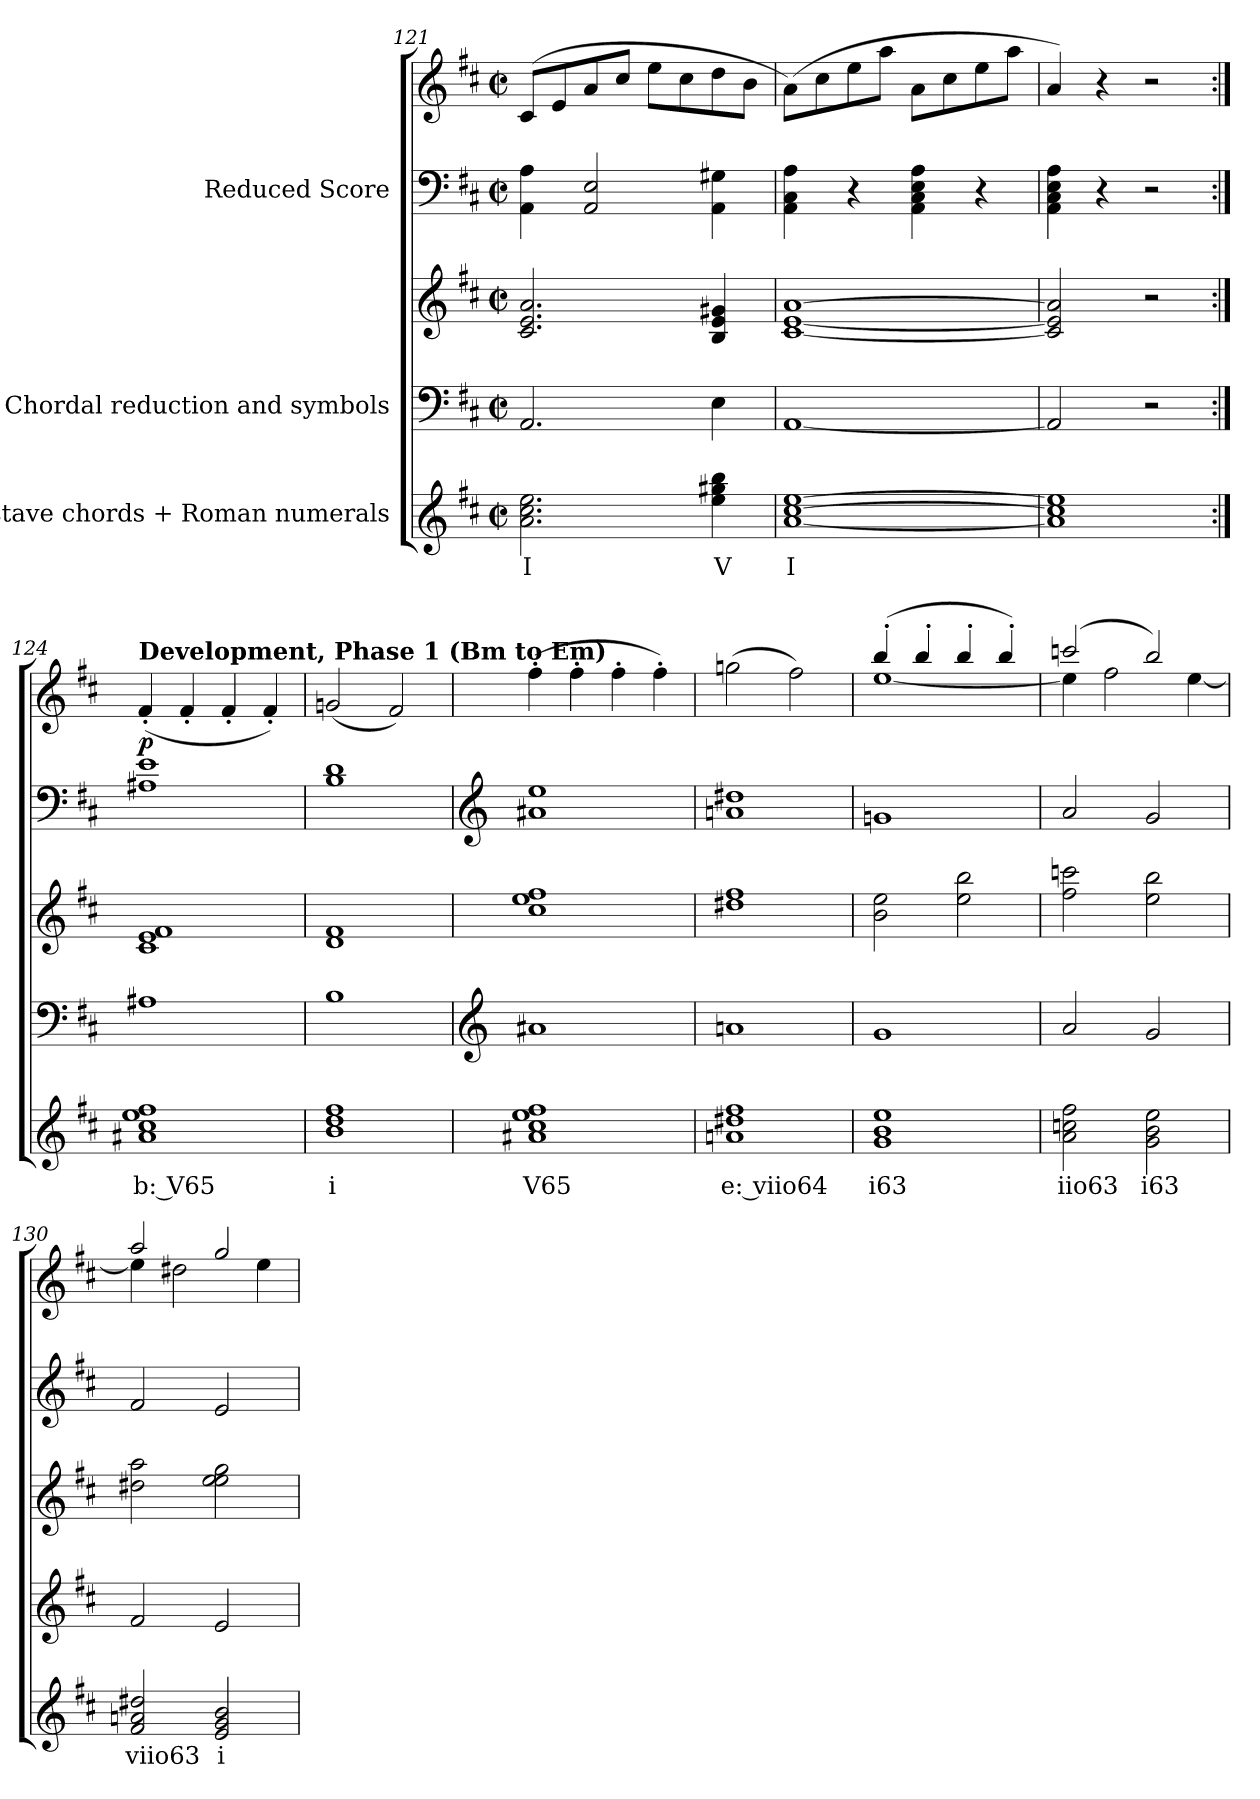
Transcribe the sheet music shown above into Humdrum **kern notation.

**kern	**text	**kern	**kern	**kern	**kern	**dynam
*part3	*part3	*part2	*part2	*part1	*part1	*part1
*staff5	*staff5	*staff4	*staff3	*staff2	*staff1	*staff1/2
*I"One-stave chords + Roman numerals	*	*I"Chordal reduction and symbols	*	*I"Reduced Score	*	*
*clefG2	*	*clefF4	*clefG2	*clefF4	*clefG2	*
*k[f#c#]	*	*k[f#c#]	*k[f#c#]	*k[f#c#]	*k[f#c#]	*
*	*	*D:	*D:	*D:	*D:	*
*M2/2	*	*M2/2	*M2/2	*M2/2	*M2/2	*
*met(c|)	*	*met(c|)	*met(c|)	*met(c|)	*met(c|)	*
=121	=121	=121	=121	=121	=121	=121
!	!LO:LY:b	!	!	!	!	!
2.a\ 2.cc#\ 2.ee\	I	2.AA/	2.c#/ 2.e/ 2.a/	4AA\ 4A\	(>8c#/L	.
.	.	.	.	.	8e/	.
.	.	.	.	2AA/ 2E/	8a/	.
.	.	.	.	.	8cc#/J	.
.	.	.	.	.	8ee\L	.
.	.	.	.	.	8cc#\	.
!	!LO:LY:b	!	!	!	!	!
4ee\ 4gg#X\ 4bb\	V	4E\	4B/ 4e/ 4g#X/	4AA\ 4G#X\	8dd\	.
.	.	.	.	.	8b\J	.
=122	=122	=122	=122	=122	=122	=122
!	!LO:LY:b	!	!	!	!	!
[1a [1cc# [1ee	I	[1AA	[1c# [1e [1a	4AA\ 4C#\ 4A\	(>8a\L)	.
.	.	.	.	.	8cc#\	.
.	.	.	.	4r	8ee\	.
.	.	.	.	.	8aa\J	.
.	.	.	.	4AA\ 4C#\ 4E\ 4A\	8a\L	.
.	.	.	.	.	8cc#\	.
.	.	.	.	4r	8ee\	.
.	.	.	.	.	8aa\J	.
=123	=123	=123	=123	=123	=123	=123
1a] 1cc#] 1ee]	.	2AA/]	2c#/] 2e/] 2a/]	4AA\ 4C#\ 4E\ 4A\	4a/)	.
.	.	.	.	4r	4r	.
.	.	2r	2r	2r	2r	.
!!LO:PB:g=z
=124:|!	=124:|!	=124:|!	=124:|!	=124:|!	=124:|!	=124:|!
!	!	!	!	!	!LO:TX:a:B:t=Development, Phase 1 (Bm to Em)	!
!	!LO:LY:b	!	!	!	!	!LO:DY:b
1a#X 1cc# 1ee 1ff#	b: V65	1A#X	1c# 1e 1f#	1A#X 1e	(<4f#'/	p
.	.	.	.	.	4f#'/	.
.	.	.	.	.	4f#'/	.
.	.	.	.	.	4f#'/)	.
=125	=125	=125	=125	=125	=125	=125
!	!LO:LY:b	!	!	!	!	!
1b 1dd 1ff#	i	1B	1d 1f#	1B 1d	(<2gn/	.
.	.	.	.	.	2f#/)	.
=126	=126	=126	=126	=126	=126	=126
*	*	*clefG2	*	*clefG2	*	*
!	!LO:LY:b	!	!	!	!	!
1a#X 1cc# 1ee 1ff#	V65	1a#X	1cc# 1ee 1ff#	1a#X 1ee	(>4ff#'\	.
.	.	.	.	.	4ff#'\	.
.	.	.	.	.	4ff#'\	.
.	.	.	.	.	4ff#'\)	.
=127	=127	=127	=127	=127	=127	=127
!	!LO:LY:b	!	!	!	!	!
1an 1dd#X 1ff#	e: viio64	1an	1dd#X 1ff#	1an 1dd#X	(>2ggn\	.
.	.	.	.	.	2ff#\)	.
!!LO:LB:g=z
=128	=128	=128	=128	=128	=128	=128
!	!LO:LY:b	!	!	!	!	!
*	*	*	*	*	*^	*
1g 1b 1ee	i63	1g	2b\ 2ee\	1gn	(>4bb'/	[1ee	.
.	.	.	.	.	4bb'/	.	.
.	.	.	2ee\ 2bb\	.	4bb'/	.	.
.	.	.	.	.	4bb'/)	.	.
=129	=129	=129	=129	=129	=129	=129	=129
!	!LO:LY:b	!	!	!	!	!	!
2a\ 2ccn\ 2ff#\	iio63	2a/	2ff#\ 2cccn\	2a/	(>2cccn/	4ee\]	.
.	.	.	.	.	.	2ff#\	.
!	!LO:LY:b	!	!	!	!	!	!
2g\ 2b\ 2ee\	i63	2g/	2ee\ 2bb\	2g/	2bb/)	.	.
.	.	.	.	.	.	[4ee\	.
=130	=130	=130	=130	=130	=130	=130	=130
!	!LO:LY:b	!	!	!	!	!	!
2f#/ 2an/ 2dd#X/	viio63	2f#/	2dd#X\ 2aa\	2f#/	2aa/	4ee\]	.
.	.	.	.	.	.	2dd#X\	.
!	!LO:LY:b	!	!	!	!	!	!
2e/ 2g/ 2b/	i	2e/	2ee\ 2ee\ 2gg\	2e/	2gg/	.	.
.	.	.	.	.	.	4ee\	.
*	*	*	*	*	*v	*v	*
=	=	=	=	=	=	=
*-	*-	*-	*-	*-	*-	*-
